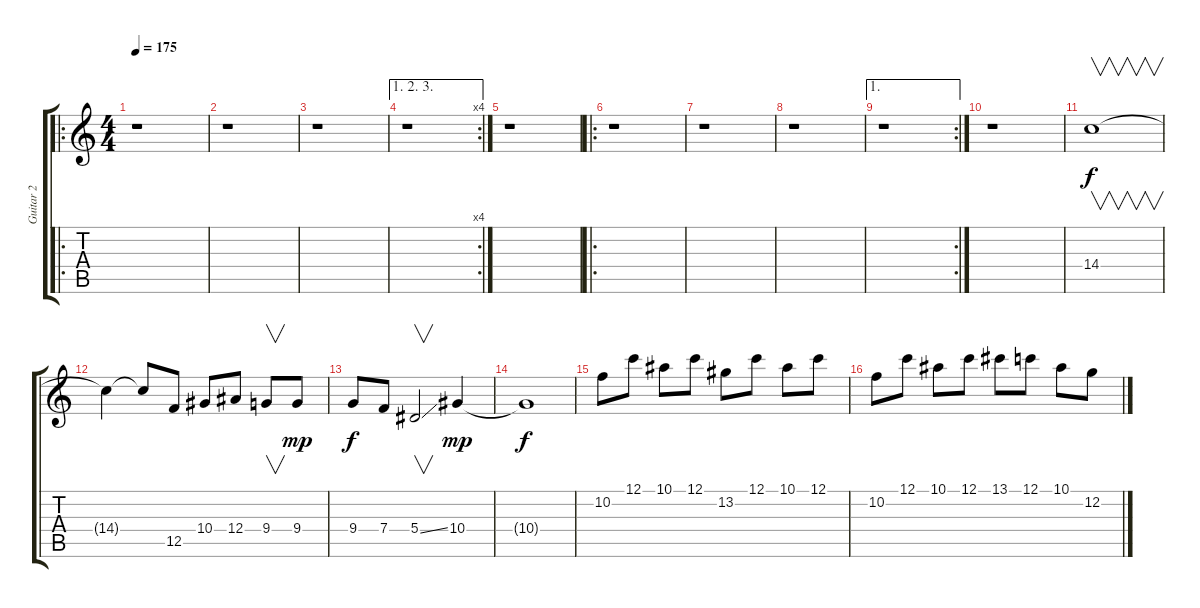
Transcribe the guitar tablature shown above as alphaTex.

\track ("Guitar 2" "Guitar 2") {instrument overdrivenguitar}
\staff {score tabs}
\tuning (C4 G3 Eb3 Bb2 F2 C2) {hide}
\ro
\ts (4 4)
\tempo 175
\clef g2
\ks c
r.1{dy f instrument overdrivenguitar} |
r.1 |
r.1 |
\ae (1 2 3)
\rc 4
r.1 |
r.1 |
\ro
r.1 |
r.1 |
r.1 |
\ae 1
\rc 2
r.1 |
r.1 |
14.4.1{v} |
14.4{t}.4 14.4{t}.8 12.5.8 10.4.8 12.4.8 9.4.8{v} 9.4.8{dy mp} |
9.4.8{dy f} 7.4.8 5.4{ss}.2{v} 10.4.4{dy mp} |
10.4{t}.1{dy f} |
10.2.8 12.1.8 10.1.8 12.1.8 13.2.8 12.1.8 10.1.8 12.1.8 |
10.2.8 12.1.8 10.1.8 12.1.8 13.1.8 12.1.8 10.1.8 12.2.8
